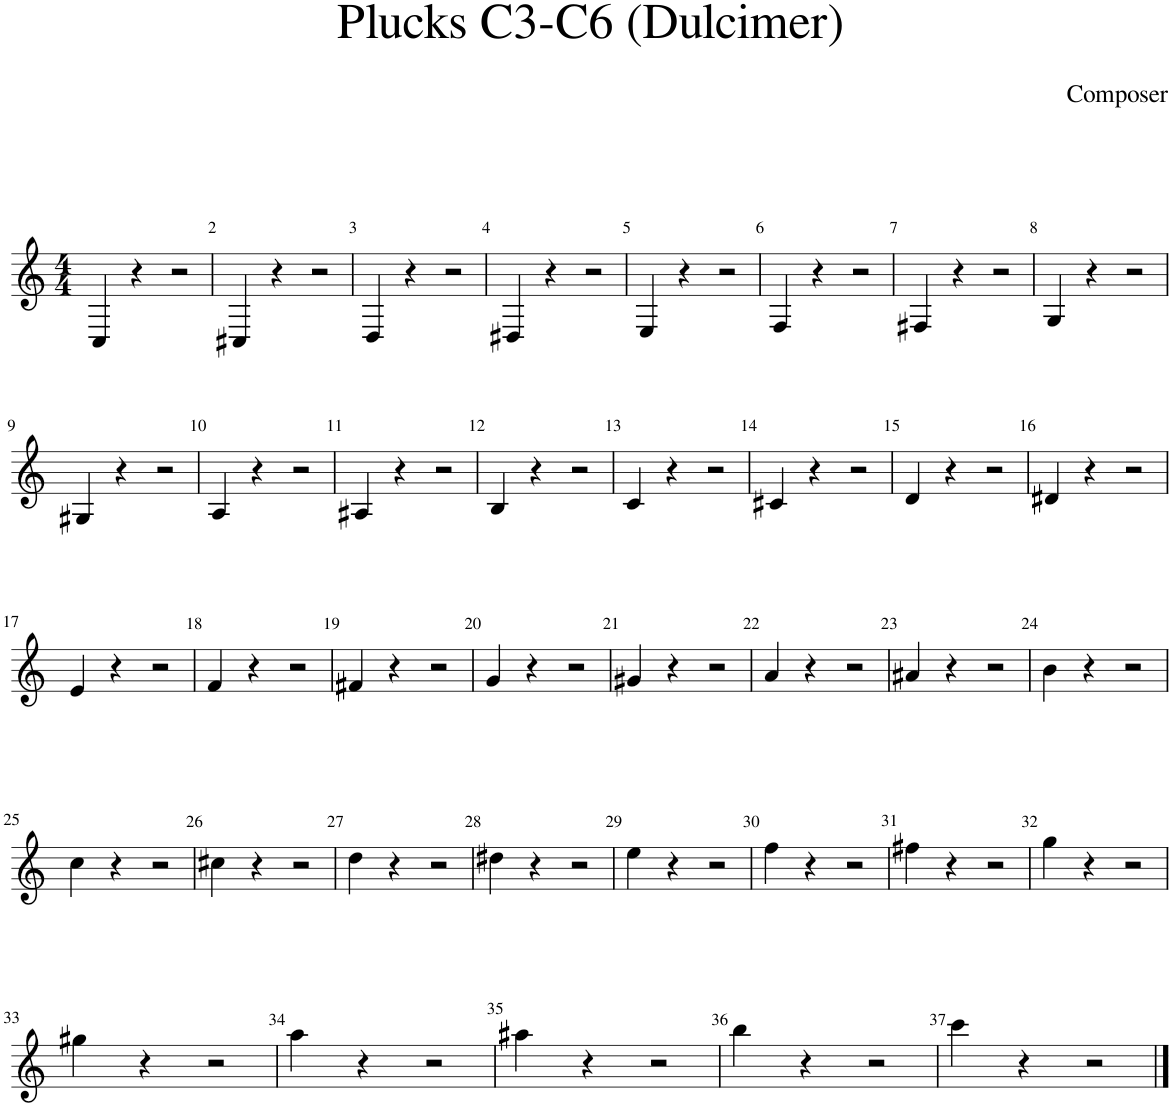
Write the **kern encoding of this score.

**kern
*part1
*staff1
*I"Classical Guitar
*I'Guit.
*clefG2
*k[]
*M4/4
=1
4C/
4r
2r
=2
4C#X/
4r
2r
=3
4D/
4r
2r
=4
4D#X/
4r
2r
=5
4E/
4r
2r
=6
4F/
4r
2r
=7
4F#X/
4r
2r
=8
4G/
4r
2r
!!LO:LB:g=z
=9
4G#X/
4r
2r
=10
4A/
4r
2r
=11
4A#X/
4r
2r
=12
4B/
4r
2r
=13
4c/
4r
2r
=14
4c#X/
4r
2r
=15
4d/
4r
2r
=16
4d#X/
4r
2r
!!LO:LB:g=z
=17
4e/
4r
2r
=18
4f/
4r
2r
=19
4f#X/
4r
2r
=20
4g/
4r
2r
=21
4g#X/
4r
2r
=22
4a/
4r
2r
=23
4a#X/
4r
2r
=24
4b\
4r
2r
!!LO:LB:g=z
=25
4cc\
4r
2r
=26
4cc#X\
4r
2r
=27
4dd\
4r
2r
=28
4dd#X\
4r
2r
=29
4ee\
4r
2r
=30
4ff\
4r
2r
=31
4ff#X\
4r
2r
=32
4gg\
4r
2r
!!LO:LB:g=z
=33
4gg#X\
4r
2r
=34
4aa\
4r
2r
=35
4aa#X\
4r
2r
=36
4bb\
4r
2r
=37
4ccc\
4r
2r
==
*-
